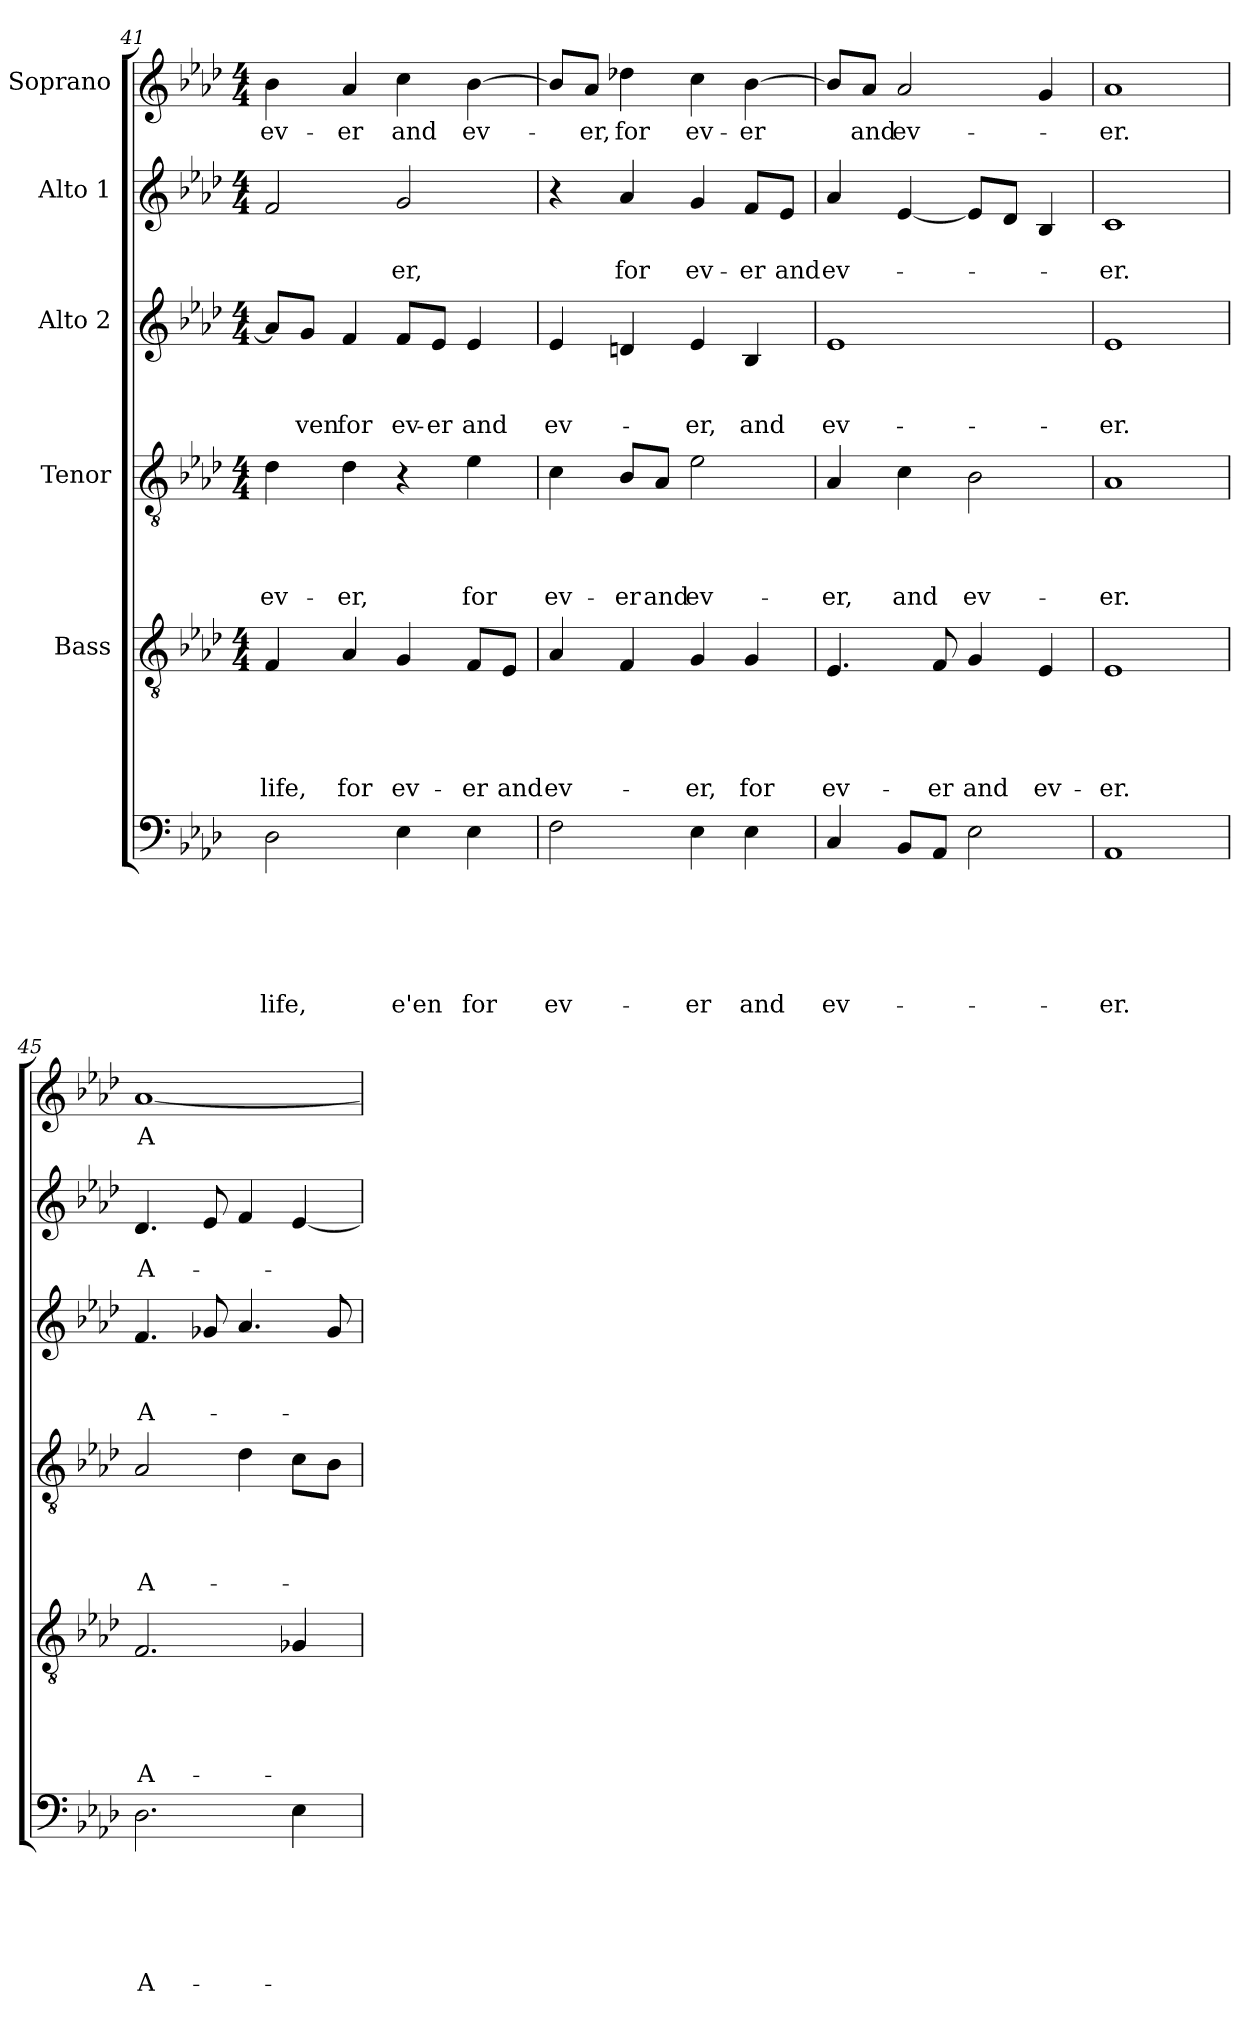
**kern	**text	**text	**text	**text	**text	**text	**kern	**text	**text	**text	**text	**text	**kern	**text	**text	**text	**text	**kern	**text	**text	**text	**kern	**text	**text	**kern	**text
*part6	*part6	*part6	*part6	*part6	*part6	*part6	*part5	*part5	*part5	*part5	*part5	*part5	*part4	*part4	*part4	*part4	*part4	*part3	*part3	*part3	*part3	*part2	*part2	*part2	*part1	*part1
*staff6	*staff6	*staff6	*staff6	*staff6	*staff6	*staff6	*staff5	*staff5	*staff5	*staff5	*staff5	*staff5	*staff4	*staff4	*staff4	*staff4	*staff4	*staff3	*staff3	*staff3	*staff3	*staff2	*staff2	*staff2	*staff1	*staff1
*	*	*	*	*	*	*	*I"Bass	*	*	*	*	*	*I"Tenor	*	*	*	*	*I"Alto 2	*	*	*	*I"Alto 1	*	*	*I"Soprano	*
*clefF4	*	*	*	*	*	*	*clefGv2	*	*	*	*	*	*clefGv2	*	*	*	*	*clefG2	*	*	*	*clefG2	*	*	*clefG2	*
*k[b-e-a-d-]	*	*	*	*	*	*	*k[b-e-a-d-]	*	*	*	*	*	*k[b-e-a-d-]	*	*	*	*	*k[b-e-a-d-]	*	*	*	*k[b-e-a-d-]	*	*	*k[b-e-a-d-]	*
*A-:	*	*	*	*	*	*	*A-:	*	*	*	*	*	*A-:	*	*	*	*	*A-:	*	*	*	*A-:	*	*	*A-:	*
*	*	*	*	*	*	*	*M4/4	*	*	*	*	*	*M4/4	*	*	*	*	*M4/4	*	*	*	*M4/4	*	*	*M4/4	*
=41	=41	=41	=41	=41	=41	=41	=41	=41	=41	=41	=41	=41	=41	=41	=41	=41	=41	=41	=41	=41	=41	=41	=41	=41	=41	=41
!	!	!	!	!	!	!LO:LY:b	!	!	!	!	!	!LO:LY:b	!	!	!	!	!LO:LY:b	!	!	!	!	!	!	!	!	!LO:LY:b
2D-\	.	.	.	.	.	life,	4F/	.	.	.	.	life,	4d-\	.	.	.	ev-	8a-/L]	.	.	.	2f/	.	.	4b-\	ev-
!	!	!	!	!	!	!	!	!	!	!	!	!	!	!	!	!	!	!	!	!	!LO:LY:b	!	!	!	!	!
.	.	.	.	.	.	.	.	.	.	.	.	.	.	.	.	.	.	8g/J	.	.	-ven	.	.	.	.	.
!	!	!	!	!	!	!	!	!	!	!	!	!LO:LY:b	!	!	!	!	!LO:LY:b	!	!	!	!LO:LY:b	!	!	!	!	!LO:LY:b
.	.	.	.	.	.	.	4A-/	.	.	.	.	for	4d-\	.	.	.	-er,	4f/	.	.	for	.	.	.	4a-/	-er
!	!	!	!	!	!	!LO:LY:b	!	!	!	!	!	!LO:LY:b	!	!	!	!	!	!	!	!	!LO:LY:b	!	!	!LO:LY:b	!	!LO:LY:b
4E-\	.	.	.	.	.	e'en	4G/	.	.	.	.	ev-	4r	.	.	.	.	8f/L	.	.	ev-	2g/	.	-er,	4cc\	and
!	!	!	!	!	!	!	!	!	!	!	!	!	!	!	!	!	!	!	!	!	!LO:LY:b:rj	!	!	!	!	!
.	.	.	.	.	.	.	.	.	.	.	.	.	.	.	.	.	.	8e-/J	.	.	-er	.	.	.	.	.
!	!	!	!	!	!	!LO:LY:b	!	!	!	!	!	!LO:LY:b	!	!	!	!	!LO:LY:b	!	!	!	!LO:LY:b	!	!	!	!	!LO:LY:b
4E-\	.	.	.	.	.	for	8F/L	.	.	.	.	-er	4e-\	.	.	.	for	4e-/	.	.	and	.	.	.	[>4b-\	ev-
!	!	!	!	!	!	!	!	!	!	!	!	!LO:LY:b	!	!	!	!	!	!	!	!	!	!	!	!	!	!
.	.	.	.	.	.	.	8E-/J	.	.	.	.	and	.	.	.	.	.	.	.	.	.	.	.	.	.	.
=42	=42	=42	=42	=42	=42	=42	=42	=42	=42	=42	=42	=42	=42	=42	=42	=42	=42	=42	=42	=42	=42	=42	=42	=42	=42	=42
!	!	!	!	!	!	!LO:LY:b	!	!	!	!	!	!LO:LY:b	!	!	!	!	!LO:LY:b	!	!	!	!LO:LY:b	!	!	!	!	!
2F\	.	.	.	.	.	ev-	4A-/	.	.	.	.	ev-	4c\	.	.	.	ev-	4e-/	.	.	ev-	4r	.	.	8b-/L]	.
!	!	!	!	!	!	!	!	!	!	!	!	!	!	!	!	!	!	!	!	!	!	!	!	!	!	!LO:LY:b
.	.	.	.	.	.	.	.	.	.	.	.	.	.	.	.	.	.	.	.	.	.	.	.	.	8a-/J	-er,
!	!	!	!	!	!	!	!	!	!	!	!	!	!	!	!	!	!LO:LY:b	!	!	!	!	!	!	!LO:LY:b	!	!LO:LY:b
.	.	.	.	.	.	.	4F/	.	.	.	.	.	8B-/L	.	.	.	-er	4dn/	.	.	.	4a-/	.	for	4dd-X\	for
!	!	!	!	!	!	!	!	!	!	!	!	!	!	!	!	!	!LO:LY:b	!	!	!	!	!	!	!	!	!
.	.	.	.	.	.	.	.	.	.	.	.	.	8A-/J	.	.	.	and	.	.	.	.	.	.	.	.	.
!	!	!	!	!	!	!LO:LY:b	!	!	!	!	!	!LO:LY:b	!	!	!	!	!LO:LY:b	!	!	!	!LO:LY:b	!	!	!LO:LY:b	!	!LO:LY:b
4E-\	.	.	.	.	.	-er	4G/	.	.	.	.	-er,	2e-\	.	.	.	ev-	4e-/	.	.	-er,	4g/	.	ev-	4cc\	ev-
!	!	!	!	!	!	!LO:LY:b	!	!	!	!	!	!LO:LY:b	!	!	!	!	!	!	!	!	!LO:LY:b	!	!	!LO:LY:b	!	!LO:LY:b
4E-\	.	.	.	.	.	and	4G/	.	.	.	.	for	.	.	.	.	.	4B-/	.	.	and	8f/L	.	-er	[>4b-\	-er
!	!	!	!	!	!	!	!	!	!	!	!	!	!	!	!	!	!	!	!	!	!	!	!	!LO:LY:b	!	!
.	.	.	.	.	.	.	.	.	.	.	.	.	.	.	.	.	.	.	.	.	.	8e-/J	.	and	.	.
=43	=43	=43	=43	=43	=43	=43	=43	=43	=43	=43	=43	=43	=43	=43	=43	=43	=43	=43	=43	=43	=43	=43	=43	=43	=43	=43
!	!	!	!	!	!	!LO:LY:b	!	!	!	!	!	!LO:LY:b	!	!	!	!	!LO:LY:b	!	!	!	!LO:LY:b	!	!	!LO:LY:b	!	!
4C/	.	.	.	.	.	ev-	4.E-/	.	.	.	.	ev-	4A-/	.	.	.	-er,	1e-	.	.	ev-	4a-/	.	ev-	8b-/L]	.
!	!	!	!	!	!	!	!	!	!	!	!	!	!	!	!	!	!	!	!	!	!	!	!	!	!	!LO:LY:b
.	.	.	.	.	.	.	.	.	.	.	.	.	.	.	.	.	.	.	.	.	.	.	.	.	8a-/J	and
!	!	!	!	!	!	!	!	!	!	!	!	!	!	!	!	!	!LO:LY:b	!	!	!	!	!	!	!	!	!LO:LY:b
8BB-/L	.	.	.	.	.	.	.	.	.	.	.	.	4c\	.	.	.	and	.	.	.	.	[<4e-/	.	.	2a-/	ev-
!	!	!	!	!	!	!	!	!	!	!	!	!LO:LY:b	!	!	!	!	!	!	!	!	!	!	!	!	!	!
8AA-/J	.	.	.	.	.	.	8F/	.	.	.	.	-er	.	.	.	.	.	.	.	.	.	.	.	.	.	.
!	!	!	!	!	!	!	!	!	!	!	!	!LO:LY:b	!	!	!	!	!LO:LY:b	!	!	!	!	!	!	!	!	!
2E-\	.	.	.	.	.	.	4G/	.	.	.	.	and	2B-\	.	.	.	ev-	.	.	.	.	8e-/L]	.	.	.	.
.	.	.	.	.	.	.	.	.	.	.	.	.	.	.	.	.	.	.	.	.	.	8d-/J	.	.	.	.
!	!	!	!	!	!	!	!	!	!	!	!	!LO:LY:b	!	!	!	!	!	!	!	!	!	!	!	!	!	!
.	.	.	.	.	.	.	4E-/	.	.	.	.	ev-	.	.	.	.	.	.	.	.	.	4B-/	.	.	4g/	.
=44	=44	=44	=44	=44	=44	=44	=44	=44	=44	=44	=44	=44	=44	=44	=44	=44	=44	=44	=44	=44	=44	=44	=44	=44	=44	=44
!	!	!	!	!	!	!LO:LY:b	!	!	!	!	!	!LO:LY:b	!	!	!	!	!LO:LY:b	!	!	!	!LO:LY:b	!	!	!LO:LY:b	!	!LO:LY:b
1AA-	.	.	.	.	.	-er.	1E-	.	.	.	.	-er.	1A-	.	.	.	-er.	1e-	.	.	-er.	1c	.	-er.	1a-	-er.
!!LO:LB:g=z
=45	=45	=45	=45	=45	=45	=45	=45	=45	=45	=45	=45	=45	=45	=45	=45	=45	=45	=45	=45	=45	=45	=45	=45	=45	=45	=45
!	!	!	!	!	!	!LO:LY:b	!	!	!	!	!	!LO:LY:b	!	!	!	!	!LO:LY:b	!	!	!	!LO:LY:b	!	!	!LO:LY:b	!	!LO:LY:b
2.D-\	.	.	.	.	.	A-	2.F/	.	.	.	.	A-	2A-/	.	.	.	A-	4.f/	.	.	A-	4.d-/	.	A-	[<1a-	A-
.	.	.	.	.	.	.	.	.	.	.	.	.	.	.	.	.	.	8g-X/	.	.	.	8e-/	.	.	.	.
.	.	.	.	.	.	.	.	.	.	.	.	.	4d-\	.	.	.	.	4.a-/	.	.	.	4f/	.	.	.	.
4E-\	.	.	.	.	.	.	4G-X/	.	.	.	.	.	8c\L	.	.	.	.	.	.	.	.	[<4e-/	.	.	.	.
.	.	.	.	.	.	.	.	.	.	.	.	.	8B-\J	.	.	.	.	8g-/	.	.	.	.	.	.	.	.
=	=	=	=	=	=	=	=	=	=	=	=	=	=	=	=	=	=	=	=	=	=	=	=	=	=	=
*-	*-	*-	*-	*-	*-	*-	*-	*-	*-	*-	*-	*-	*-	*-	*-	*-	*-	*-	*-	*-	*-	*-	*-	*-	*-	*-
